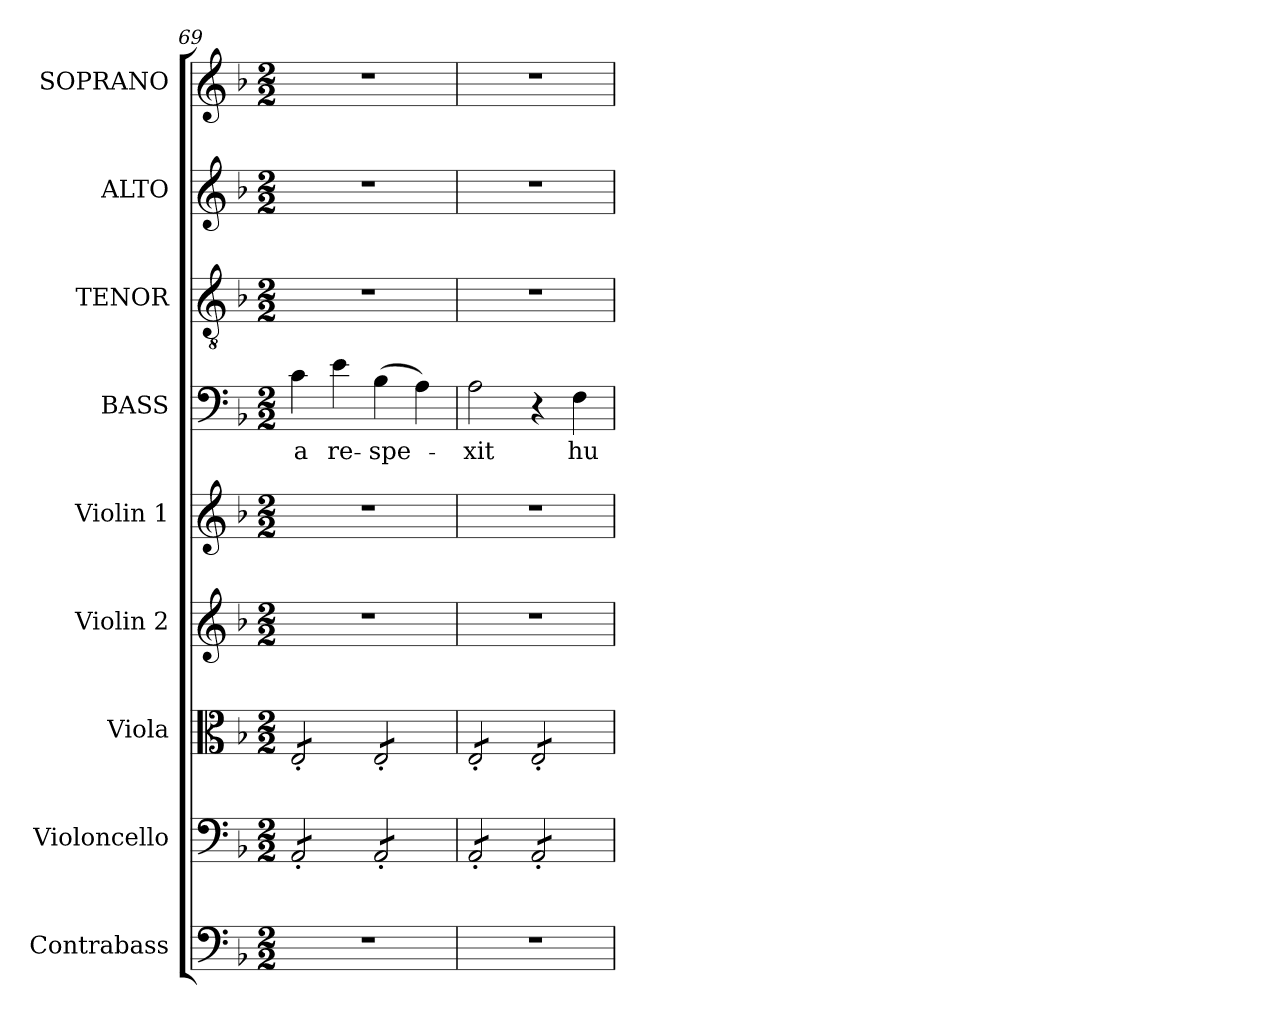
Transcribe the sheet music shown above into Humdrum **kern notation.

**kern	**kern	**kern	**kern	**kern	**kern	**text	**kern	**kern	**kern
*part9	*part8	*part7	*part6	*part5	*part4	*part4	*part3	*part2	*part1
*staff9	*staff8	*staff7	*staff6	*staff5	*staff4	*staff4	*staff3	*staff2	*staff1
*I"Contrabass	*I"Violoncello	*I"Viola	*I"Violin 2	*I"Violin 1	*I"BASS	*	*I"TENOR	*I"ALTO	*I"SOPRANO
*I'Cb.	*I'Vc.	*I'Vla.	*I'Vln. 2	*I'Vln. 1	*I'B.	*	*I'T.	*I'A.	*I'S.
*clefF4	*clefF4	*clefC3	*clefG2	*clefG2	*clefF4	*	*clefGv2	*clefG2	*clefG2
*ITrd7c12	*	*	*	*	*	*	*ITrd7c12	*	*
*k[b-]	*k[b-]	*k[b-]	*k[b-]	*k[b-]	*k[b-]	*	*k[b-]	*k[b-]	*k[b-]
*F:	*F:	*F:	*F:	*F:	*F:	*	*F:	*F:	*F:
*M2/2	*M2/2	*M2/2	*M2/2	*M2/2	*M2/2	*	*M2/2	*M2/2	*M2/2
=69	=69	=69	=69	=69	=69	=69	=69	=69	=69
!	!	!LO:TX:a:t=sim.	!	!	!	!	!	!	!
!	!	!	!	!	!	!LO:LY:b:color=#000000	!	!	!
*	*tremolo	*	*	*	*	*	*	*	*
*	*	*tremolo	*	*	*	*	*	*	*
1r	8AA'i/L	8E'i/L	1r	1r	4ci\	-a	1r	1r	1r
.	8AA'i/	8E'i/	.	.	.	.	.	.	.
!	!	!	!	!	!	!LO:LY:b:color=#000000	!	!	!
.	8AA'i/	8E'i/	.	.	4ei\	re-	.	.	.
.	8AA'i/J	8E'i/J	.	.	.	.	.	.	.
!	!	!	!	!	!	!LO:LY:b:color=#000000	!	!	!
.	8AA'i/L	8E'i/L	.	.	(4B-i\	-spe-	.	.	.
.	8AA'i/	8E'i/	.	.	.	.	.	.	.
.	8AA'i/	8E'i/	.	.	4Ai\)	.	.	.	.
.	8AA'i/J	8E'i/J	.	.	.	.	.	.	.
=70	=70	=70	=70	=70	=70	=70	=70	=70	=70
!	!	!	!	!	!	!LO:LY:b:color=#000000	!	!	!
1r	8AA'i/L	8E'i/L	1r	1r	2Ai\	-xit	1r	1r	1r
.	8AA'i/	8E'i/	.	.	.	.	.	.	.
.	8AA'i/	8E'i/	.	.	.	.	.	.	.
.	8AA'i/J	8E'i/J	.	.	.	.	.	.	.
.	8AA'i/L	8E'i/L	.	.	4r	.	.	.	.
.	8AA'i/	8E'i/	.	.	.	.	.	.	.
!	!	!	!	!	!	!LO:LY:b:color=#000000	!	!	!
.	8AA'i/	8E'i/	.	.	4Fi\	hu-	.	.	.
.	8AA'i/J	8E'i/J	.	.	.	.	.	.	.
*	*	*Xtremolo	*	*	*	*	*	*	*
*	*Xtremolo	*	*	*	*	*	*	*	*
=	=	=	=	=	=	=	=	=	=
*-	*-	*-	*-	*-	*-	*-	*-	*-	*-
